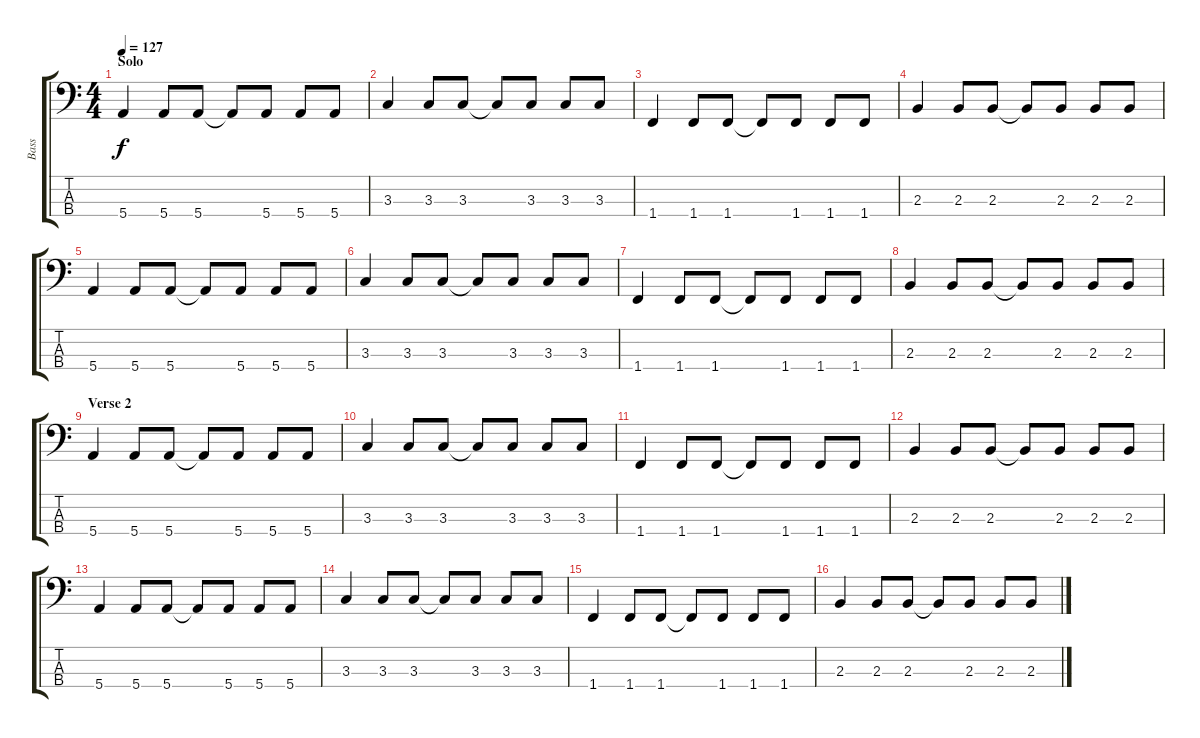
\track ("Bass" "Bass") {instrument electricbasspick}
\staff {score tabs}
\tuning (G2 D2 A1 E1) {hide}
\ts (4 4)
\section ("" "Solo")
\tempo 127
\clef f4
\ks c
5.4.4{dy f} 5.4.8 5.4.8 5.4{t}.8 5.4.8 5.4.8 5.4.8 |
3.3.4 3.3.8 3.3.8 3.3{t}.8 3.3.8 3.3.8 3.3.8 |
1.4.4 1.4.8 1.4.8 1.4{t}.8 1.4.8 1.4.8 1.4.8 |
2.3.4 2.3.8 2.3.8 2.3{t}.8 2.3.8 2.3.8 2.3.8 |
5.4.4 5.4.8 5.4.8 5.4{t}.8 5.4.8 5.4.8 5.4.8 |
3.3.4 3.3.8 3.3.8 3.3{t}.8 3.3.8 3.3.8 3.3.8 |
1.4.4 1.4.8 1.4.8 1.4{t}.8 1.4.8 1.4.8 1.4.8 |
2.3.4 2.3.8 2.3.8 2.3{t}.8 2.3.8 2.3.8 2.3.8 |
\section ("" "Verse 2")
5.4.4 5.4.8 5.4.8 5.4{t}.8 5.4.8 5.4.8 5.4.8 |
3.3.4 3.3.8 3.3.8 3.3{t}.8 3.3.8 3.3.8 3.3.8 |
1.4.4 1.4.8 1.4.8 1.4{t}.8 1.4.8 1.4.8 1.4.8 |
2.3.4 2.3.8 2.3.8 2.3{t}.8 2.3.8 2.3.8 2.3.8 |
5.4.4 5.4.8 5.4.8 5.4{t}.8 5.4.8 5.4.8 5.4.8 |
3.3.4 3.3.8 3.3.8 3.3{t}.8 3.3.8 3.3.8 3.3.8 |
1.4.4 1.4.8 1.4.8 1.4{t}.8 1.4.8 1.4.8 1.4.8 |
2.3.4 2.3.8 2.3.8 2.3{t}.8 2.3.8 2.3.8 2.3.8
